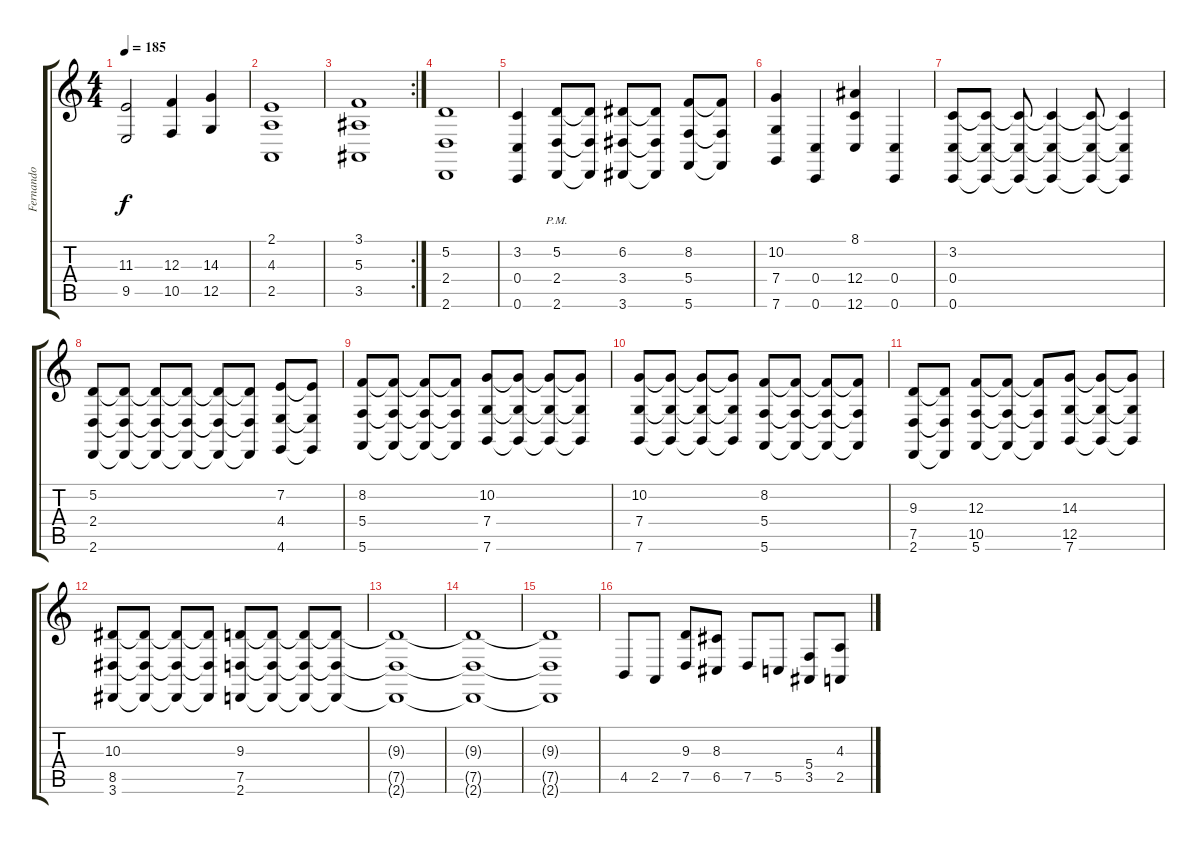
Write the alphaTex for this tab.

\track ("Fernando" "Fernando") {instrument lead8bassandlead}
\staff {score tabs}
\tuning (D4 A3 F3 C3 G2 C2) {hide}
\ts (4 4)
\tempo 185
\clef g2
\ks c
(11.3 9.5).2{dy f} (12.3 10.5).4 (14.3 12.5).4 |
(2.1 4.3 2.5).1 |
\rc 2
(3.1 5.3 3.5).1 |
(5.2 2.4 2.6).1 |
(3.2 0.4 0.6).4 (5.2 2.4 2.6{pm}).8 (5.2{t} 2.4{t} 2.6{t}).8 (6.2 3.4 3.6).8 (6.2{t} 3.4{t} 3.6{t}).8 (8.2 5.4 5.6).8 (8.2{t} 5.4{t} 5.6{t}).8 |
(10.2 7.4 7.6).4 (0.4 0.6).4 (8.1 12.4 12.6).4 (0.4 0.6).4 |
(3.2 0.4 0.6).8 (3.2{t} 0.4{t} 0.6{t}).8 (3.2{t} 0.4{t} 0.6{t}).8 (3.2{t} 0.4{t} 0.6{t}).4 (3.2{t} 0.4{t} 0.6{t}).8 (3.2{t} 0.4{t} 0.6{t}).4 |
(5.2 2.4 2.6).8 (5.2{t} 2.4{t} 2.6{t}).8 (5.2{t} 2.4{t} 2.6{t}).8 (5.2{t} 2.4{t} 2.6{t}).8 (5.2{t} 2.4{t} 2.6{t}).8 (5.2{t} 2.4{t} 2.6{t}).8 (7.2 4.4 4.6).8 (7.2{t} 4.4{t} 4.6{t}).8 |
(8.2 5.4 5.6).8 (8.2{t} 5.4{t} 5.6{t}).8 (8.2{t} 5.4{t} 5.6{t}).8 (8.2{t} 5.4{t} 5.6{t}).8 (10.2 7.4 7.6).8 (10.2{t} 7.4{t} 7.6{t}).8 (10.2{t} 7.4{t} 7.6{t}).8 (10.2{t} 7.4{t} 7.6{t}).8 |
(10.2 7.4 7.6).8 (10.2{t} 7.4{t} 7.6{t}).8 (10.2{t} 7.4{t} 7.6{t}).8 (10.2{t} 7.4{t} 7.6{t}).8 (8.2 5.4 5.6).8 (8.2{t} 5.4{t} 5.6{t}).8 (8.2{t} 5.4{t} 5.6{t}).8 (8.2{t} 5.4{t} 5.6{t}).8 |
(9.3 7.5 2.6).8 (9.3{t} 7.5{t} 2.6{t}).8 (12.3 10.5 5.6).8 (12.3{t} 10.5{t} 5.6{t}).8 (12.3{t} 10.5{t} 5.6{t}).8 (14.3 12.5 7.6).8 (14.3{t} 12.5{t} 7.6{t}).8 (14.3{t} 12.5{t} 7.6{t}).8 |
(10.3 8.5 3.6).8 (10.3{t} 8.5{t} 3.6{t}).8 (10.3{t} 8.5{t} 3.6{t}).8 (10.3{t} 8.5{t} 3.6{t}).8 (9.3 7.5 2.6).8 (9.3{t} 7.5{t} 2.6{t}).8 (9.3{t} 7.5{t} 2.6{t}).8 (9.3{t} 7.5{t} 2.6{t}).8 |
(9.3{t} 7.5{t} 2.6{t}).1 |
(9.3{t} 7.5{t} 2.6{t}).1 |
(9.3{t} 7.5{t} 2.6{t}).1 |
4.5.8 2.5.8 (9.3 7.5).8 (8.3 6.5).8 7.5.8 5.5.8 (5.4 3.5).8 (4.3 2.5).8
